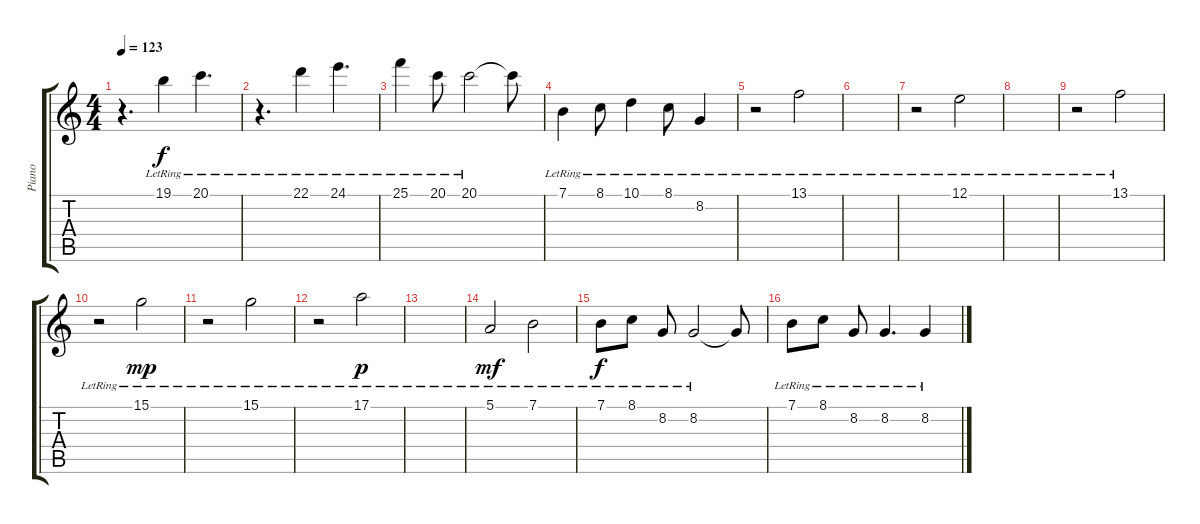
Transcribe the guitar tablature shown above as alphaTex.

\track ("Piano" "Piano") {instrument acousticgrandpiano}
\staff {score tabs}
\tuning (E4 B3 G3 D3 A2 E2) {hide}
\ts (4 4)
\tempo 123
\clef g2
\ks c
r.4{d dy f} 19.1{lr}.4 20.1{lr}.4{d} |
r.4{d} 22.1{lr}.4 24.1{lr}.4{d} |
25.1{lr}.4 20.1{lr}.8 20.1{lr}.2 20.1{t}.8 |
7.1{lr}.4 8.1{lr}.8 10.1{lr}.4 8.1{lr}.8 8.2{lr}.4 |
r.2 13.1{lr}.2 |
|
r.2 12.1{lr}.2 |
|
r.2 13.1{lr}.2 |
r.2 15.1{lr}.2{dy mp} |
r.2 15.1{lr}.2 |
r.2 17.1{lr}.2{dy p} |
|
5.1{lr}.2{dy mf} 7.1{lr}.2 |
7.1{lr}.8{dy f} 8.1{lr}.8 8.2{lr}.8 8.2{lr}.2 8.2{t}.8 |
7.1{lr}.8 8.1{lr}.8 8.2{lr}.8 8.2{lr}.4{d} 8.2{lr}.4
